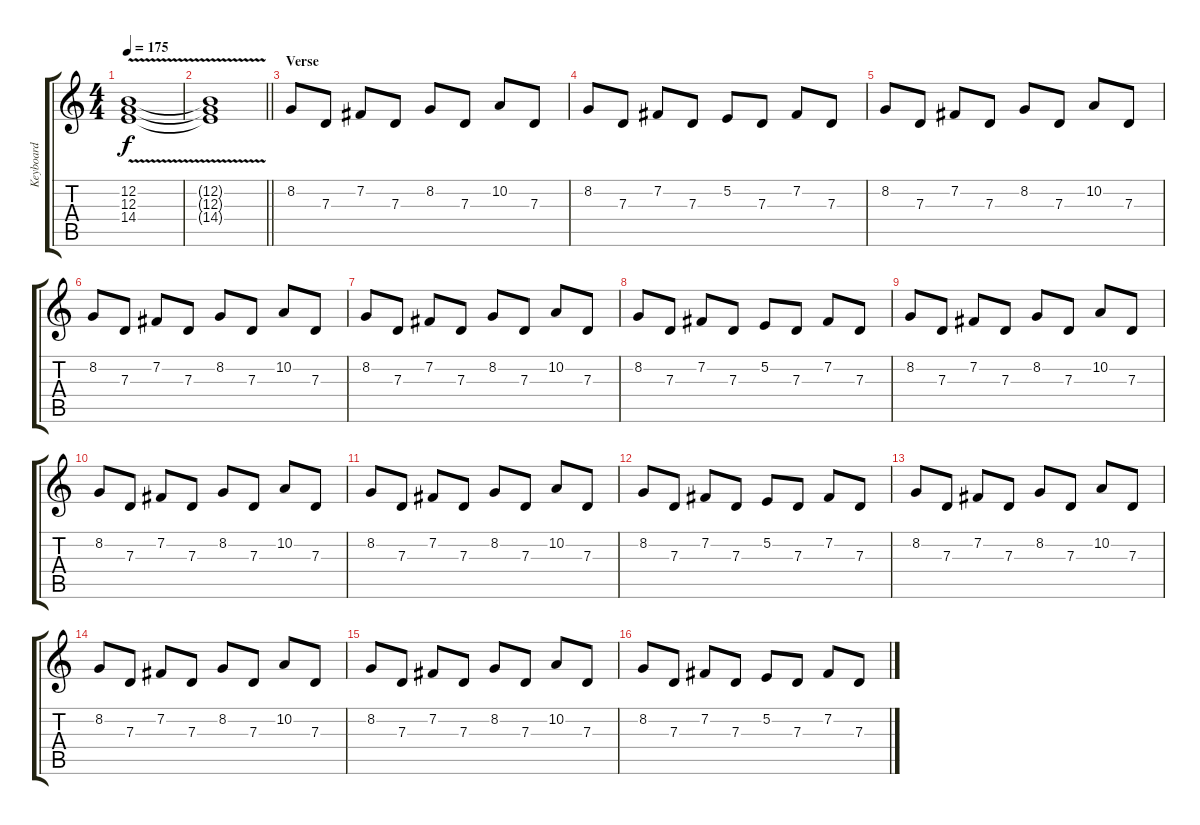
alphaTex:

\track ("Keyboard" "Keyboard") {instrument lead2sawtooth}
\staff {score tabs}
\tuning (E4 B3 G3 D3 A2 E2) {hide}
\ts (4 4)
\tempo 175
\clef g2
\ks c
(12.2 12.3 14.4{v}).1{dy f} |
\barLineRight lightlight
(12.2{t} 12.3{t} 14.4{v t}).1 |
\section ("" "Verse")
8.2.8 7.3.8 7.2.8 7.3.8 8.2.8 7.3.8 10.2.8 7.3.8 |
8.2.8 7.3.8 7.2.8 7.3.8 5.2.8 7.3.8 7.2.8 7.3.8 |
8.2.8 7.3.8 7.2.8 7.3.8 8.2.8 7.3.8 10.2.8 7.3.8 |
8.2.8 7.3.8 7.2.8 7.3.8 8.2.8 7.3.8 10.2.8 7.3.8 |
8.2.8 7.3.8 7.2.8 7.3.8 8.2.8 7.3.8 10.2.8 7.3.8 |
8.2.8 7.3.8 7.2.8 7.3.8 5.2.8 7.3.8 7.2.8 7.3.8 |
8.2.8 7.3.8 7.2.8 7.3.8 8.2.8 7.3.8 10.2.8 7.3.8 |
8.2.8 7.3.8 7.2.8 7.3.8 8.2.8 7.3.8 10.2.8 7.3.8 |
8.2.8 7.3.8 7.2.8 7.3.8 8.2.8 7.3.8 10.2.8 7.3.8 |
8.2.8 7.3.8 7.2.8 7.3.8 5.2.8 7.3.8 7.2.8 7.3.8 |
8.2.8 7.3.8 7.2.8 7.3.8 8.2.8 7.3.8 10.2.8 7.3.8 |
8.2.8 7.3.8 7.2.8 7.3.8 8.2.8 7.3.8 10.2.8 7.3.8 |
8.2.8 7.3.8 7.2.8 7.3.8 8.2.8 7.3.8 10.2.8 7.3.8 |
8.2.8 7.3.8 7.2.8 7.3.8 5.2.8 7.3.8 7.2.8 7.3.8
